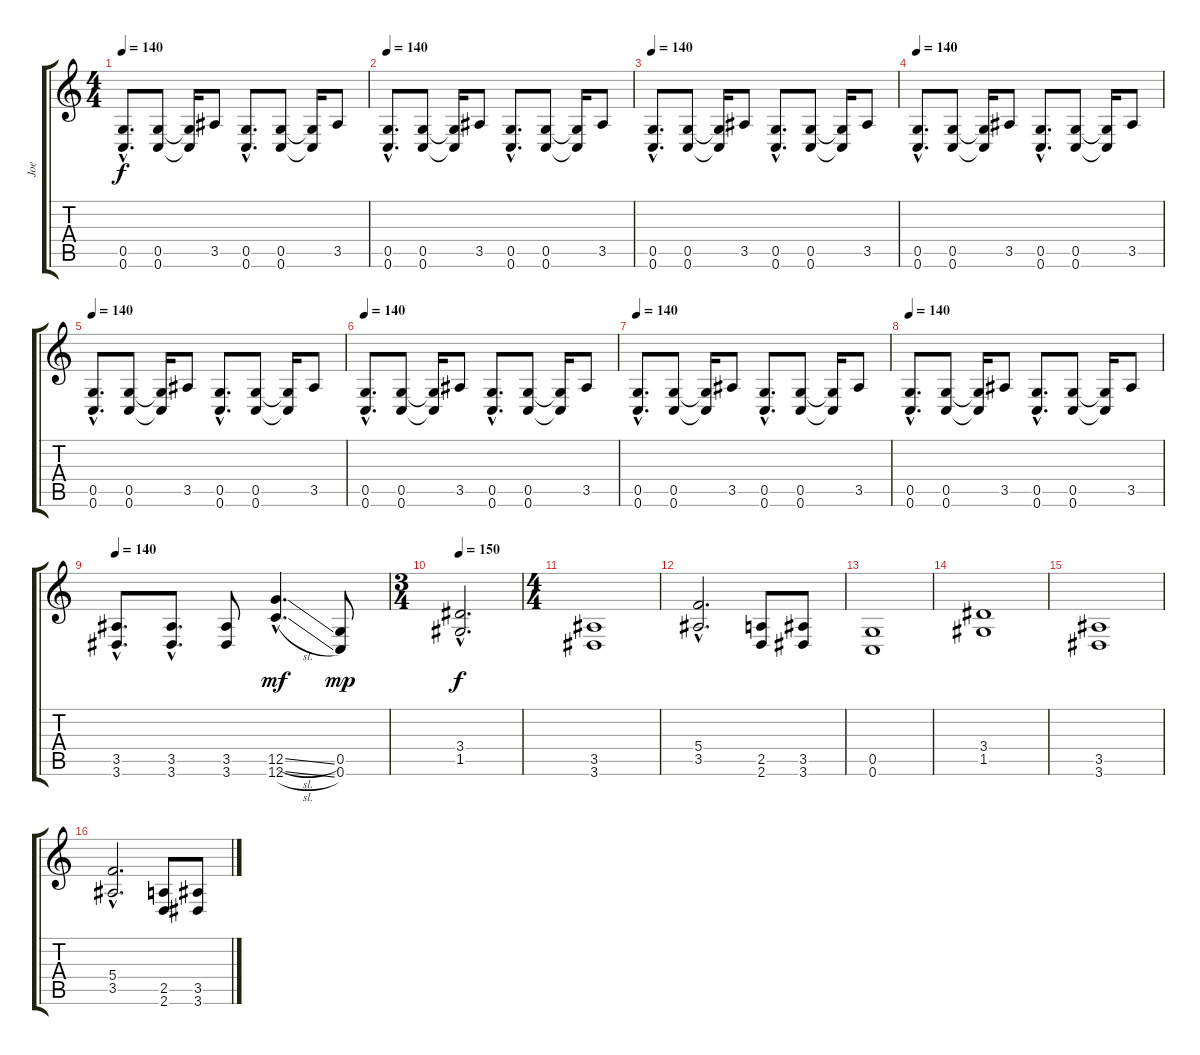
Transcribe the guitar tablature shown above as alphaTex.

\track ("Joe" "Joe") {instrument distortionguitar}
\staff {score tabs}
\tuning (D4 A3 F3 C3 G2 C2) {hide}
\ts (4 4)
\tempo 140
\clef g2
\ks c
(0.5{hac} 0.6{hac}).8{d dy f} (0.5 0.6).8 (0.5{t} 0.6{t}).16 3.5.8 (0.5{hac} 0.6{hac}).8{d} (0.5 0.6).8 (0.5{t} 0.6{t}).16 3.5.8 |
\tempo 140
(0.5{hac} 0.6{hac}).8{d} (0.5 0.6).8 (0.5{t} 0.6{t}).16 3.5.8 (0.5{hac} 0.6{hac}).8{d} (0.5 0.6).8 (0.5{t} 0.6{t}).16 3.5.8 |
\tempo 140
(0.5{hac} 0.6{hac}).8{d} (0.5 0.6).8 (0.5{t} 0.6{t}).16 3.5.8 (0.5{hac} 0.6{hac}).8{d} (0.5 0.6).8 (0.5{t} 0.6{t}).16 3.5.8 |
\tempo 140
(0.5{hac} 0.6{hac}).8{d} (0.5 0.6).8 (0.5{t} 0.6{t}).16 3.5.8 (0.5{hac} 0.6{hac}).8{d} (0.5 0.6).8 (0.5{t} 0.6{t}).16 3.5.8 |
\tempo 140
(0.5{hac} 0.6{hac}).8{d} (0.5 0.6).8 (0.5{t} 0.6{t}).16 3.5.8 (0.5{hac} 0.6{hac}).8{d} (0.5 0.6).8 (0.5{t} 0.6{t}).16 3.5.8 |
\tempo 140
(0.5{hac} 0.6{hac}).8{d} (0.5 0.6).8 (0.5{t} 0.6{t}).16 3.5.8 (0.5{hac} 0.6{hac}).8{d} (0.5 0.6).8 (0.5{t} 0.6{t}).16 3.5.8 |
\tempo 140
(0.5{hac} 0.6{hac}).8{d} (0.5 0.6).8 (0.5{t} 0.6{t}).16 3.5.8 (0.5{hac} 0.6{hac}).8{d} (0.5 0.6).8 (0.5{t} 0.6{t}).16 3.5.8 |
\tempo 140
(0.5{hac} 0.6{hac}).8{d} (0.5 0.6).8 (0.5{t} 0.6{t}).16 3.5.8 (0.5{hac} 0.6{hac}).8{d} (0.5 0.6).8 (0.5{t} 0.6{t}).16 3.5.8 |
\tempo 140
(3.5{hac} 3.6{hac}).8{d} (3.5{hac} 3.6{hac}).8{d} (3.5 3.6).8 (12.5{sl hac} 12.6{sl hac}).4{d dy mf} (0.5 0.6).8{dy mp} |
\ts (3 4)
\tempo 150
(3.4{hac} 1.5{hac}).2{d dy f} |
\ts (4 4)
(3.5 3.6).1 |
(5.4{hac} 3.5{hac}).2{d} (2.5 2.6).8 (3.5 3.6).8 |
(0.5 0.6).1 |
(3.4 1.5).1 |
(3.5 3.6).1 |
(5.4{hac} 3.5{hac}).2{d} (2.5 2.6).8 (3.5 3.6).8
